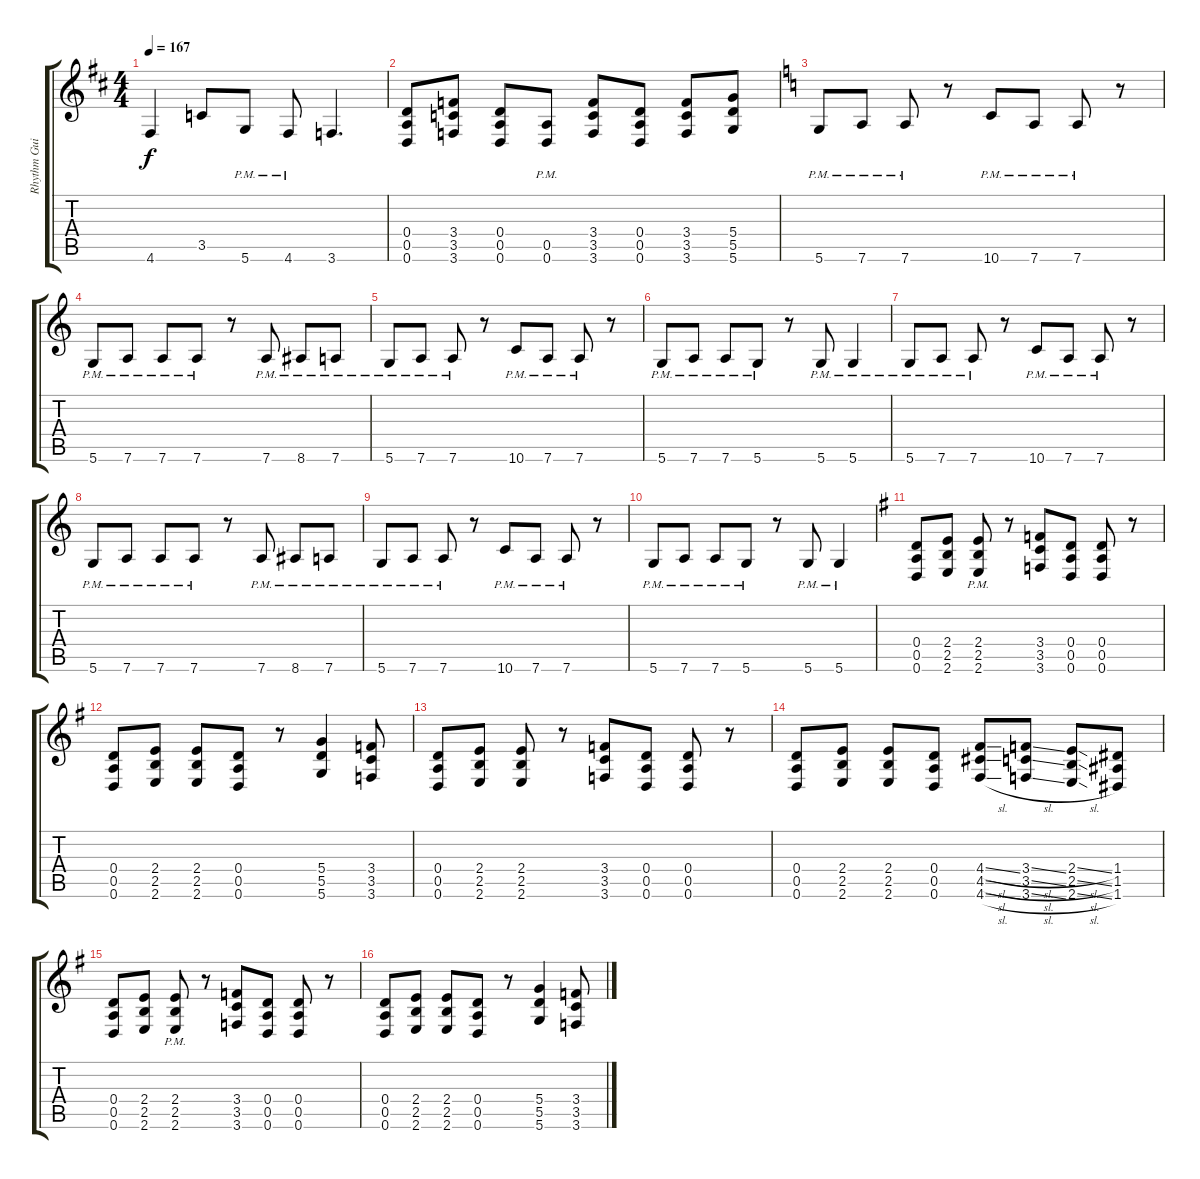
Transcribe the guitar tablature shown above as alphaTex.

\track ("Rhythm Guitar (Right)" "Rhythm Gui") {instrument overdrivenguitar}
\staff {score tabs}
\tuning (E4 B3 G3 D3 A2 D2) {hide}
\ts (4 4)
\tempo 167
\clef g2
\ks d
4.6{t}.4{dy f} 3.5.8 5.6{pm}.8 4.6{pm}.8 3.6.4{d} |
(0.4 0.5 0.6).8 (3.4 3.5 3.6).8 (0.4 0.5 0.6).8 (0.5{pm} 0.6{pm}).8 (3.4 3.5 3.6).8 (0.4 0.5 0.6).8 (3.4 3.5 3.6).8 (5.4 5.5 5.6).8 |
\ks aminor
5.6{pm}.8{volume 16} 7.6{pm}.8 7.6{pm}.8 r.8 10.6{pm}.8 7.6{pm}.8 7.6{pm}.8 r.8 |
5.6{pm}.8 7.6{pm}.8 7.6{pm}.8 7.6{pm}.8 r.8 7.6{pm}.8 8.6{pm}.8 7.6{pm}.8 |
5.6{pm}.8 7.6{pm}.8 7.6{pm}.8 r.8 10.6{pm}.8 7.6{pm}.8 7.6{pm}.8 r.8 |
5.6{pm}.8 7.6{pm}.8 7.6{pm}.8 5.6{pm}.8 r.8 5.6{pm}.8 5.6{pm}.4 |
5.6{pm}.8 7.6{pm}.8 7.6{pm}.8 r.8 10.6{pm}.8 7.6{pm}.8 7.6{pm}.8 r.8 |
5.6{pm}.8 7.6{pm}.8 7.6{pm}.8 7.6{pm}.8 r.8 7.6{pm}.8 8.6{pm}.8 7.6{pm}.8 |
5.6{pm}.8 7.6{pm}.8 7.6{pm}.8 r.8 10.6{pm}.8 7.6{pm}.8 7.6{pm}.8 r.8 |
5.6{pm}.8 7.6{pm}.8 7.6{pm}.8 5.6{pm}.8 r.8 5.6{pm}.8 5.6{pm}.4 |
\ks eminor
(0.4 0.5 0.6).8{volume 11} (2.4 2.5 2.6).8 (2.4{pm} 2.5{pm} 2.6{pm}).8 r.8 (3.4 3.5 3.6).8 (0.4 0.5 0.6).8 (0.4 0.5 0.6).8 r.8 |
(0.4 0.5 0.6).8 (2.4 2.5 2.6).8 (2.4 2.5 2.6).8 (0.4 0.5 0.6).8 r.8 (5.4 5.5 5.6).4 (3.4 3.5 3.6).8 |
(0.4 0.5 0.6).8 (2.4 2.5 2.6).8 (2.4 2.5 2.6).8 r.8 (3.4 3.5 3.6).8 (0.4 0.5 0.6).8 (0.4 0.5 0.6).8 r.8 |
(0.4 0.5 0.6).8 (2.4 2.5 2.6).8 (2.4 2.5 2.6).8 (0.4 0.5 0.6).8 (4.4{sl} 4.5{sl} 4.6{sl}).8 (3.4{sl} 3.5{sl} 3.6{sl}).8 (2.4{sl} 2.5{sl} 2.6{sl}).8 (1.4 1.5 1.6).8 |
(0.4 0.5 0.6).8 (2.4 2.5 2.6).8 (2.4{pm} 2.5{pm} 2.6{pm}).8 r.8 (3.4 3.5 3.6).8 (0.4 0.5 0.6).8 (0.4 0.5 0.6).8 r.8 |
(0.4 0.5 0.6).8 (2.4 2.5 2.6).8 (2.4 2.5 2.6).8 (0.4 0.5 0.6).8 r.8 (5.4 5.5 5.6).4 (3.4 3.5 3.6).8
